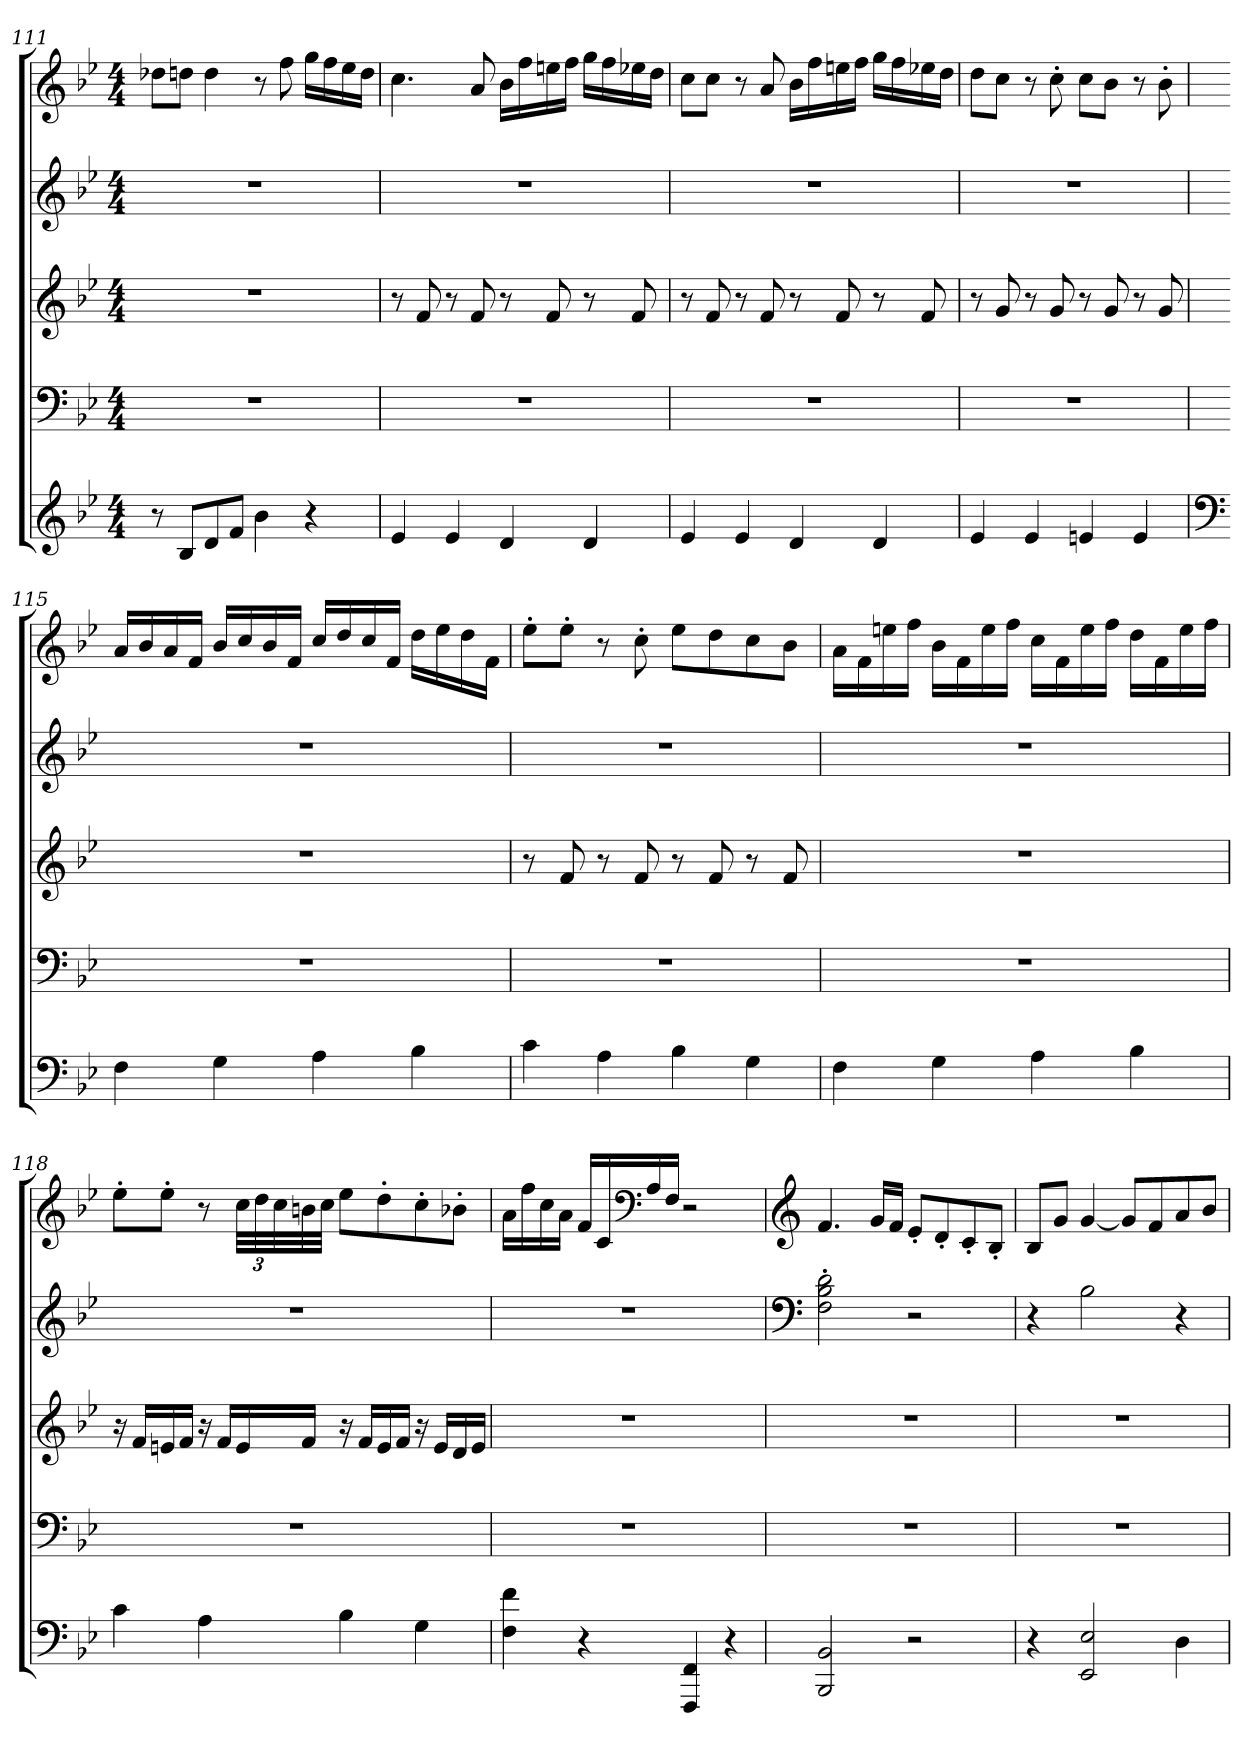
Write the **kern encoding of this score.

**kern	**kern	**kern	**kern	**kern
*part5	*part4	*part3	*part2	*part1
*staff5	*staff4	*staff3	*staff2	*staff1
*clefG2	*clefF4	*clefG2	*clefG2	*clefG2
*k[b-e-]	*k[b-e-]	*k[b-e-]	*k[b-e-]	*k[b-e-]
*M4/4	*M4/4	*M4/4	*M4/4	*M4/4
=111	=111	=111	=111	=111
8r	1r	1r	1r	8dd-X\L
8B-/L	.	.	.	8ddn\J
8d/	.	.	.	4dd\
8f/J	.	.	.	.
4b-\	.	.	.	8r
.	.	.	.	8ff\
*	*	*	*	*MM130
4r	.	.	.	16gg\LL
.	.	.	.	16ff\
.	.	.	.	16ee-\
.	.	.	.	16dd\JJ
=112	=112	=112	=112	=112
4e-/	1r	8r	1r	4.cc\
.	.	8f/	.	.
4e-/	.	8r	.	.
.	.	8f/	.	8a/
4d/	.	8r	.	16b-\LL
.	.	.	.	16ff\
.	.	8f/	.	16een\
.	.	.	.	16ff\JJ
4d/	.	8r	.	16gg\LL
.	.	.	.	16ff\
.	.	8f/	.	16ee-X\
.	.	.	.	16dd\JJ
!!LO:LB:g=z
=113	=113	=113	=113	=113
4e-/	1r	8r	1r	8cc\L
.	.	8f/	.	8cc\J
4e-/	.	8r	.	8r
.	.	8f/	.	8a/
4d/	.	8r	.	16b-\LL
.	.	.	.	16ff\
.	.	8f/	.	16een\
.	.	.	.	16ff\JJ
4d/	.	8r	.	16gg\LL
.	.	.	.	16ff\
.	.	8f/	.	16ee-X\
.	.	.	.	16dd\JJ
=114	=114	=114	=114	=114
4e-/	1r	8r	1r	8dd\L
.	.	8g/	.	8cc\J
4e-/	.	8r	.	8r
.	.	8g/	.	8cc'\
4en/	.	8r	.	8cc\L
.	.	8g/	.	8b-\J
4e/	.	8r	.	8r
.	.	8g/	.	8b-'\
=115	=115	=115	=115	=115
*clefF4	*	*	*	*
*	*	*	*	*MM130
4F\	1r	1r	1r	16a/LL
.	.	.	.	16b-/
.	.	.	.	16a/
.	.	.	.	16f/JJ
4G\	.	.	.	16b-/LL
.	.	.	.	16cc/
.	.	.	.	16b-/
.	.	.	.	16f/JJ
4A\	.	.	.	16cc/LL
.	.	.	.	16dd/
.	.	.	.	16cc/
.	.	.	.	16f/JJ
4B-\	.	.	.	16dd\LL
.	.	.	.	16ee-\
.	.	.	.	16dd\
.	.	.	.	16f\JJ
!!LO:PB:g=z
=116	=116	=116	=116	=116
4c\	1r	8r	1r	8ee-'\L
.	.	8f/	.	8ee-'\J
4A\	.	8r	.	8r
.	.	8f/	.	8cc'\
4B-\	.	8r	.	8ee-\L
.	.	8f/	.	8dd\
4G\	.	8r	.	8cc\
.	.	8f/	.	8b-\J
=117	=117	=117	=117	=117
*	*	*	*	*MM130
4F\	1r	1r	1r	16a\LL
.	.	.	.	16f\
.	.	.	.	16een\
.	.	.	.	16ff\JJ
4G\	.	.	.	16b-\LL
.	.	.	.	16f\
.	.	.	.	16ee\
.	.	.	.	16ff\JJ
4A\	.	.	.	16cc\LL
.	.	.	.	16f\
.	.	.	.	16ee\
.	.	.	.	16ff\JJ
4B-\	.	.	.	16dd\LL
.	.	.	.	16f\
.	.	.	.	16ee\
.	.	.	.	16ff\JJ
!!LO:LB:g=z
=118	=118	=118	=118	=118
4c\	1r	16r	1r	8ee-'\L
.	.	16f/LL	.	.
.	.	16en/	.	8ee-'\J
.	.	16f/JJ	.	.
4A\	.	16r	.	8r
.	.	16f/LL	.	.
*	*	*	*	*Xbrackettup
.	.	16e/	.	48cc\LLL
.	.	.	.	48dd\
.	.	.	.	48cc\
.	.	16f/JJ	.	32bn\
.	.	.	.	32cc\JJJ
4B-\	.	16r	.	8ee-\L
.	.	16f/LL	.	.
.	.	16e/	.	8dd'\
.	.	16f/JJ	.	.
4G\	.	16r	.	8cc'\
.	.	16e/LL	.	.
.	.	16d/	.	8b-X'\J
.	.	16e/JJ	.	.
=119	=119	=119	=119	=119
4F\ 4f\	1r	1r	1r	16a\LL
.	.	.	.	16ff\
.	.	.	.	16cc\
.	.	.	.	16a\JJ
4r	.	.	.	16f/LL
.	.	.	.	16c/
*	*	*	*	*clefF4
.	.	.	.	16A/
.	.	.	.	16F/JJ
4FFF/ 4FF/	.	.	.	2r
4r	.	.	.	.
=120	=120	=120	=120	=120
*	*	*	*clefF4	*clefG2
*	*	*	*	*MM130
2BBB-/ 2BB-/	1r	1r	2F\' 2B-\' 2d\'	4.f/
.	.	.	.	16g/LL
.	.	.	.	16f/JJ
2r	.	.	2r	8e-'/L
.	.	.	.	8d'/
.	.	.	.	8c'/
.	.	.	.	8B-'/J
!!LO:PB:g=z
=121	=121	=121	=121	=121
4r	1r	1r	4r	8B-/L
.	.	.	.	8g/J
*	*	*	*	*MM130
2EE-/ 2E-/	.	.	2B-\	[4g/
.	.	.	.	8g/L]
.	.	.	.	8f/
4D\	.	.	4r	8a/
.	.	.	.	8b-/J
=	=	=	=	=
*-	*-	*-	*-	*-
